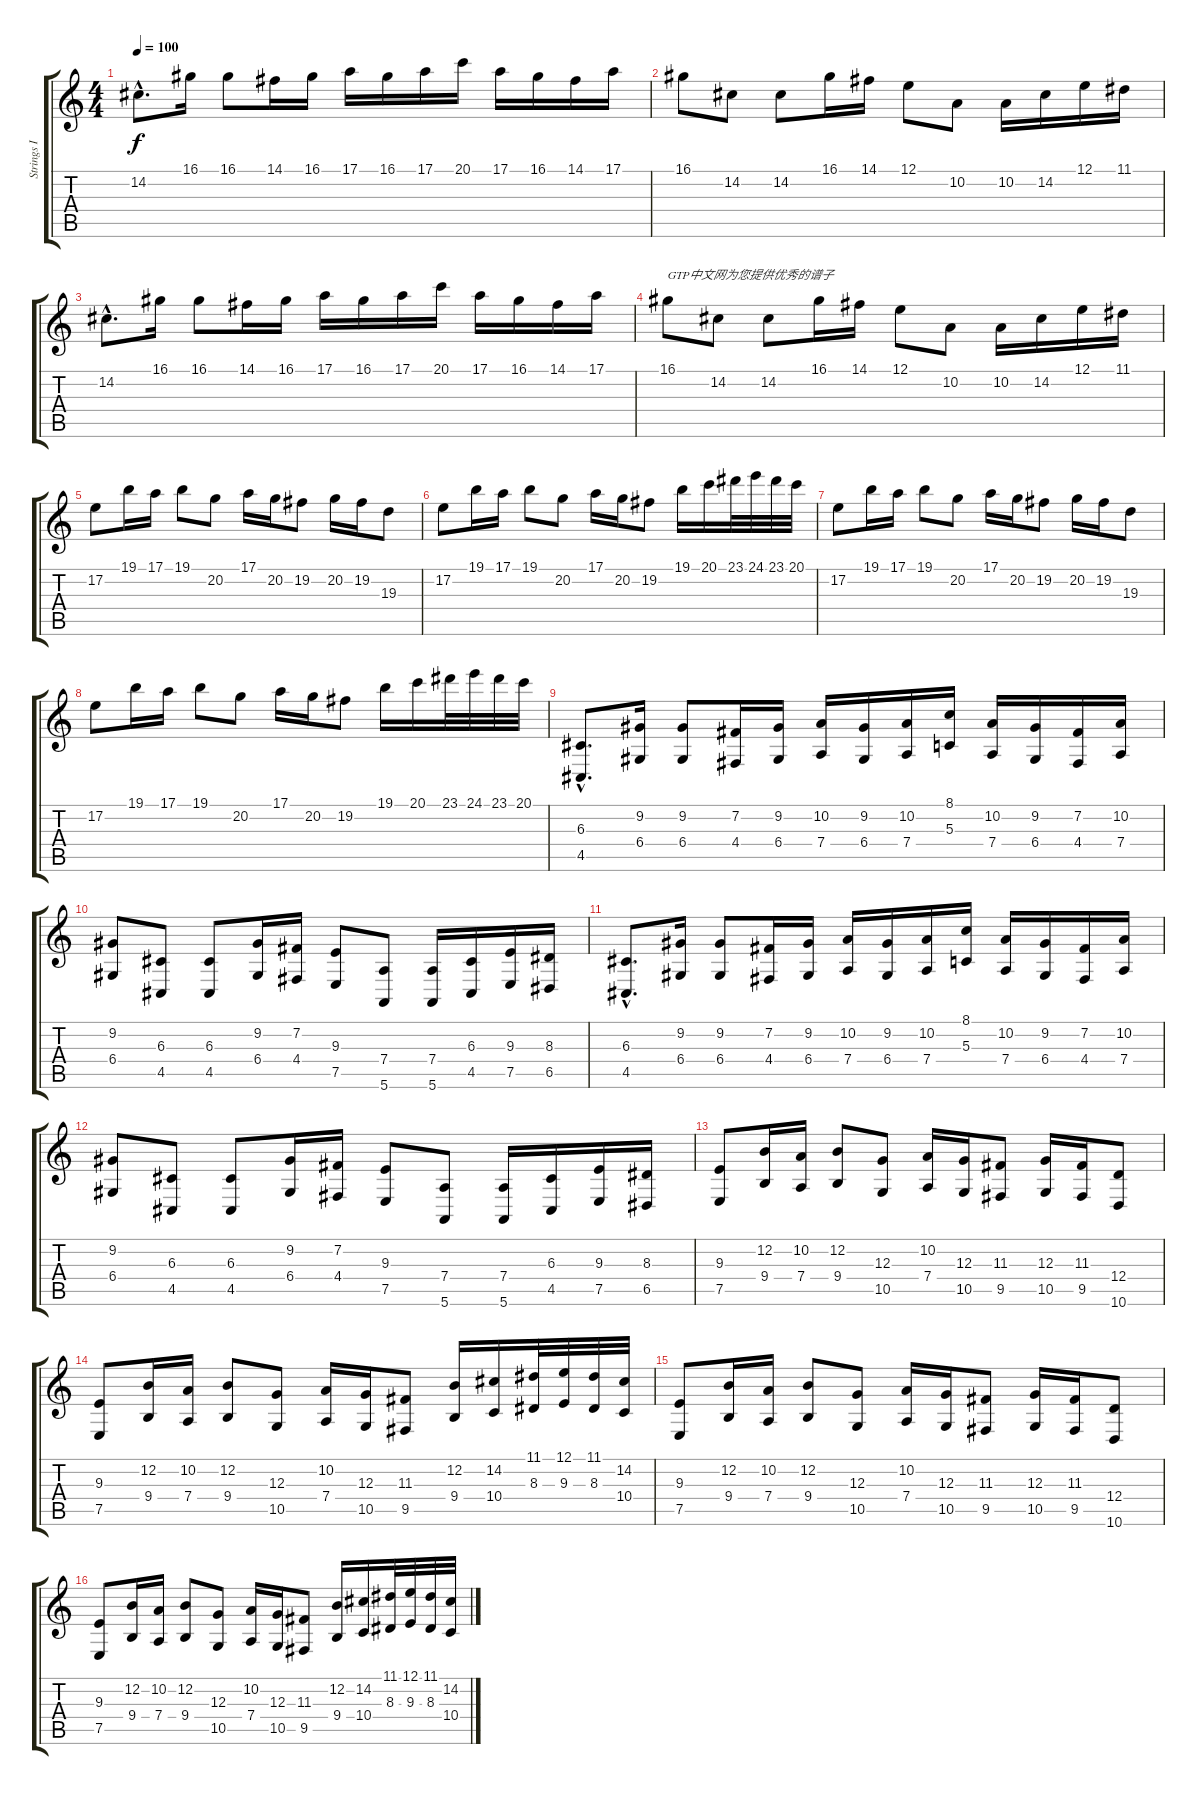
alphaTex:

\track ("Strings I" "Strings I") {instrument stringensemble1}
\staff {score tabs}
\tuning (E4 B3 G3 D3 A2 E2) {hide}
\ts (4 4)
\tempo 100
\clef g2
\ks c
14.2{hac}.8{d dy f instrument stringensemble1} 16.1.16 16.1.8 14.1.16 16.1.16 17.1.16 16.1.16 17.1.16 20.1.16 17.1.16 16.1.16 14.1.16 17.1.16 |
16.1.8 14.2.8 14.2.8 16.1.16 14.1.16 12.1.8 10.2.8 10.2.16 14.2.16 12.1.16 11.1.16 |
14.2{hac}.8{d} 16.1.16 16.1.8 14.1.16 16.1.16 17.1.16 16.1.16 17.1.16 20.1.16 17.1.16 16.1.16 14.1.16 17.1.16 |
16.1.8{txt "GTP中文网为您提供优秀的谱子"} 14.2.8 14.2.8 16.1.16 14.1.16 12.1.8 10.2.8 10.2.16 14.2.16 12.1.16 11.1.16 |
17.2.8 19.1.16 17.1.16 19.1.8 20.2.8 17.1.16 20.2.16 19.2.8 20.2.16 19.2.16 19.3.8 |
17.2.8 19.1.16 17.1.16 19.1.8 20.2.8 17.1.16 20.2.16 19.2.8 19.1.16 20.1.16 23.1.32 24.1.32 23.1.32 20.1.32 |
17.2.8 19.1.16 17.1.16 19.1.8 20.2.8 17.1.16 20.2.16 19.2.8 20.2.16 19.2.16 19.3.8 |
17.2.8 19.1.16 17.1.16 19.1.8 20.2.8 17.1.16 20.2.16 19.2.8 19.1.16 20.1.16 23.1.32 24.1.32 23.1.32 20.1.32 |
(6.3{hac} 4.5{hac}).8{d} (9.2 6.4).16 (9.2 6.4).8 (7.2 4.4).16 (9.2 6.4).16 (10.2 7.4).16 (9.2 6.4).16 (10.2 7.4).16 (8.1 5.3).16 (10.2 7.4).16 (9.2 6.4).16 (7.2 4.4).16 (10.2 7.4).16 |
(9.2 6.4).8 (6.3 4.5).8 (6.3 4.5).8 (9.2 6.4).16 (7.2 4.4).16 (9.3 7.5).8 (7.4 5.6).8 (7.4 5.6).16 (6.3 4.5).16 (9.3 7.5).16 (8.3 6.5).16 |
(6.3{hac} 4.5{hac}).8{d} (9.2 6.4).16 (9.2 6.4).8 (7.2 4.4).16 (9.2 6.4).16 (10.2 7.4).16 (9.2 6.4).16 (10.2 7.4).16 (8.1 5.3).16 (10.2 7.4).16 (9.2 6.4).16 (7.2 4.4).16 (10.2 7.4).16 |
(9.2 6.4).8 (6.3 4.5).8 (6.3 4.5).8 (9.2 6.4).16 (7.2 4.4).16 (9.3 7.5).8 (7.4 5.6).8 (7.4 5.6).16 (6.3 4.5).16 (9.3 7.5).16 (8.3 6.5).16 |
(9.3 7.5).8 (12.2 9.4).16 (10.2 7.4).16 (12.2 9.4).8 (12.3 10.5).8 (10.2 7.4).16 (12.3 10.5).16 (11.3 9.5).8 (12.3 10.5).16 (11.3 9.5).16 (12.4 10.6).8 |
(9.3 7.5).8 (12.2 9.4).16 (10.2 7.4).16 (12.2 9.4).8 (12.3 10.5).8 (10.2 7.4).16 (12.3 10.5).16 (11.3 9.5).8 (12.2 9.4).16 (14.2 10.4).16 (11.1 8.3).32 (12.1 9.3).32 (11.1 8.3).32 (14.2 10.4).32 |
(9.3 7.5).8 (12.2 9.4).16 (10.2 7.4).16 (12.2 9.4).8 (12.3 10.5).8 (10.2 7.4).16 (12.3 10.5).16 (11.3 9.5).8 (12.3 10.5).16 (11.3 9.5).16 (12.4 10.6).8 |
(9.3 7.5).8 (12.2 9.4).16 (10.2 7.4).16 (12.2 9.4).8 (12.3 10.5).8 (10.2 7.4).16 (12.3 10.5).16 (11.3 9.5).8 (12.2 9.4).16 (14.2 10.4).16 (11.1 8.3).32 (12.1 9.3).32 (11.1 8.3).32 (14.2 10.4).32
